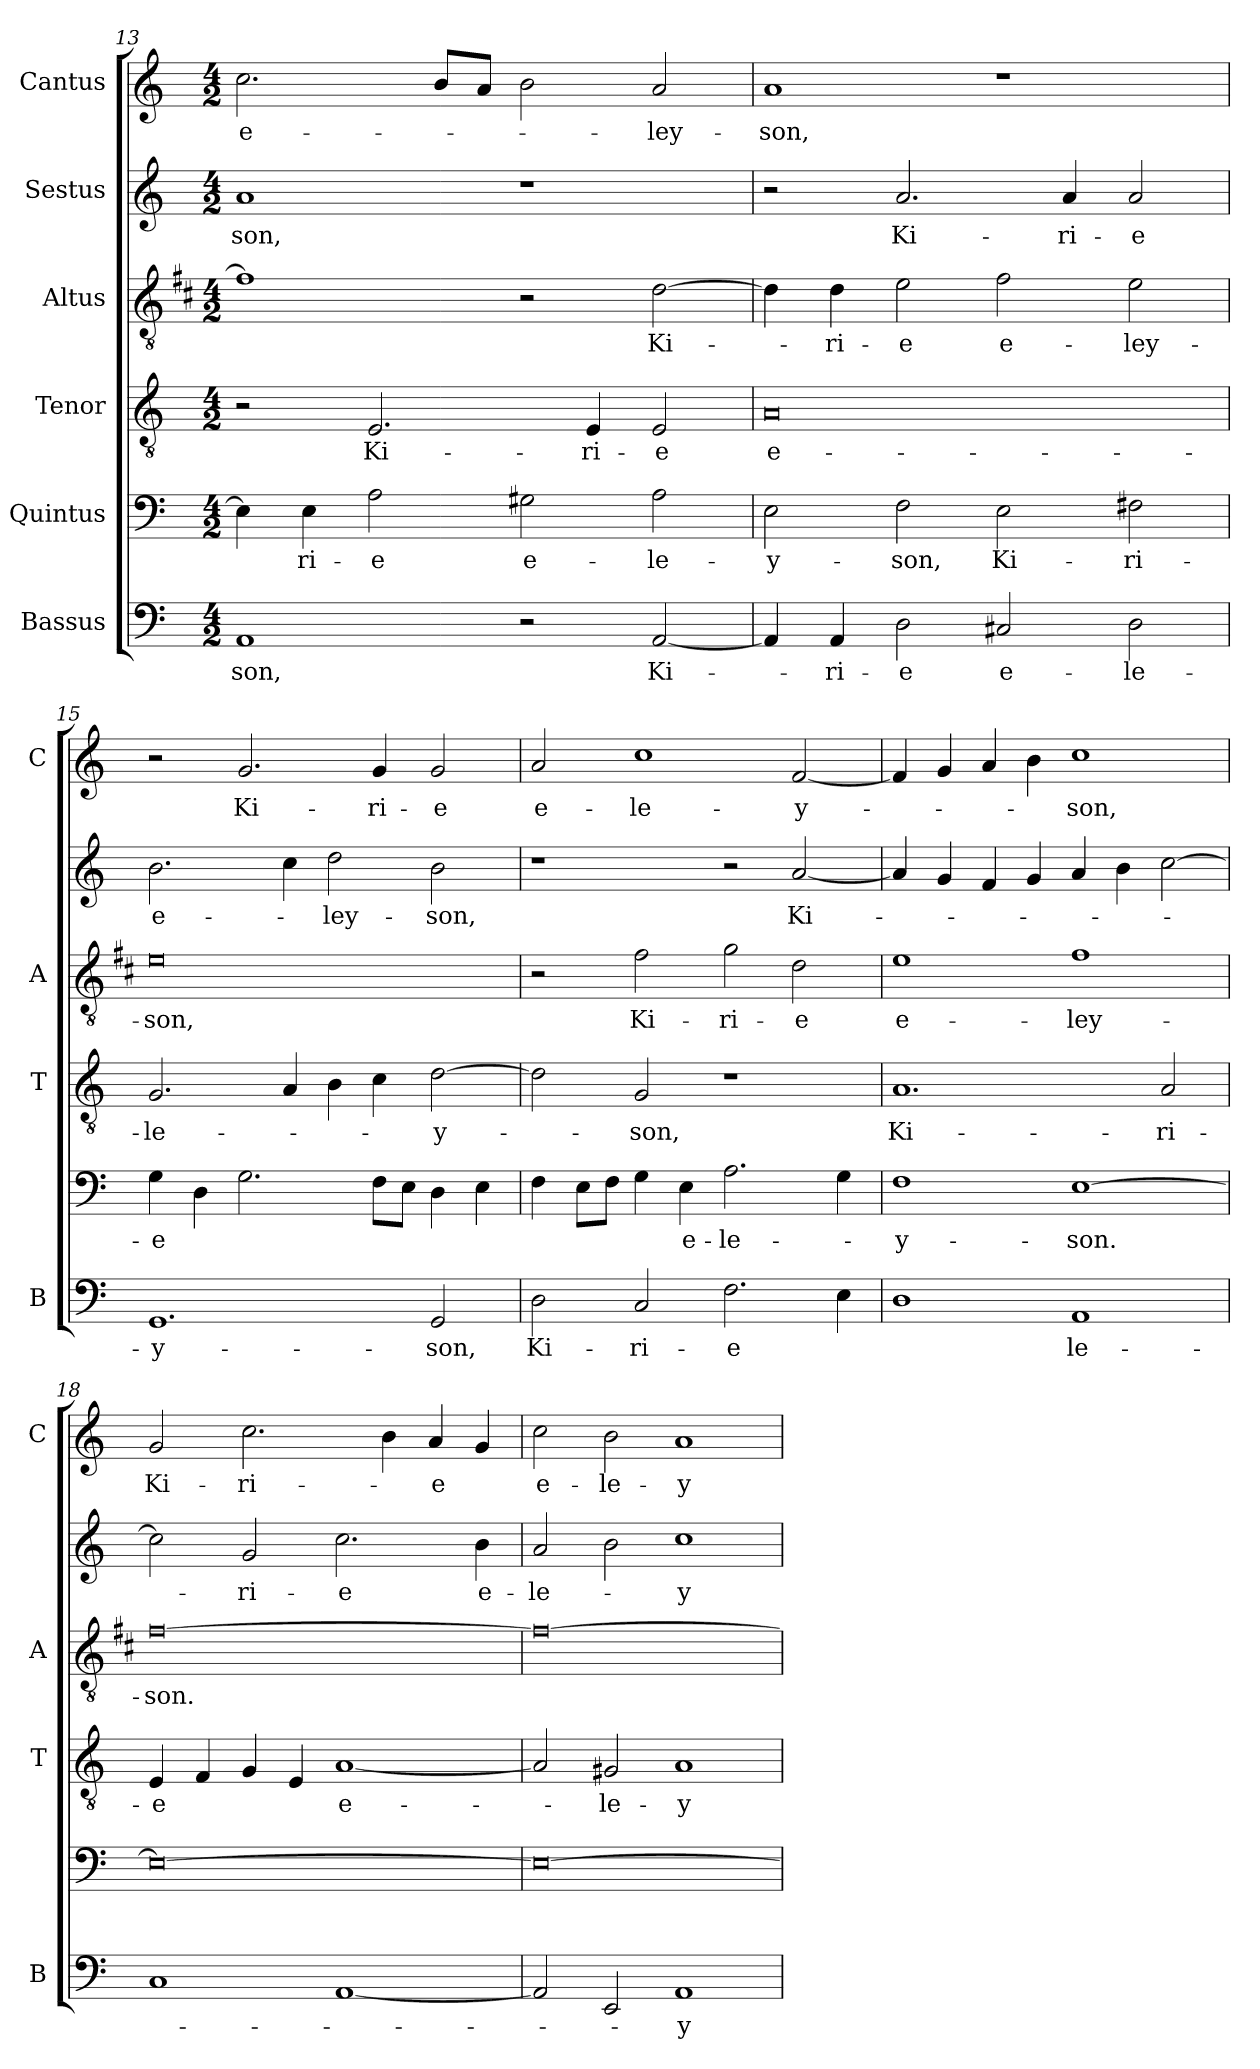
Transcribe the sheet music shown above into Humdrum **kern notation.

**kern	**text	**kern	**text	**kern	**text	**kern	**text	**kern	**text	**kern	**text
*part6	*part6	*part5	*part5	*part4	*part4	*part3	*part3	*part2	*part2	*part1	*part1
*staff6	*staff6	*staff5	*staff5	*staff4	*staff4	*staff3	*staff3	*staff2	*staff2	*staff1	*staff1
*I"Bassus	*	*I"Quintus	*	*I"Tenor	*	*I"Altus	*	*I"Sestus	*	*I"Cantus	*
*I'B	*	*	*	*I'T	*	*I'A	*	*	*	*I'C	*
*clefF4	*	*clefF4	*	*clefGv2	*	*clefGv2	*	*clefG2	*	*clefG2	*
*	*	*	*	*	*	*ITrd1c2	*	*	*	*	*
*k[]	*	*k[]	*	*k[]	*	*k[]	*	*k[]	*	*k[]	*
*C:	*	*C:	*	*C:	*	*C:	*	*C:	*	*C:	*
*M4/2	*	*M4/2	*	*M4/2	*	*M4/2	*	*M4/2	*	*M4/2	*
=13	=13	=13	=13	=13	=13	=13	=13	=13	=13	=13	=13
!	!LO:LY:b	!	!	!	!	!	!	!	!LO:LY:b	!	!LO:LY:b
1AA	-son,	4E\]	.	2r	.	1e]	.	1a	-son,	2.cc\	e-
!	!	!	!LO:LY:b	!	!	!	!	!	!	!	!
.	.	4E\	-ri-	.	.	.	.	.	.	.	.
!	!	!	!LO:LY:b	!	!LO:LY:b	!	!	!	!	!	!
.	.	2A\	-e	2.E/	Ki-	.	.	.	.	.	.
.	.	.	.	.	.	.	.	.	.	8b/L	.
.	.	.	.	.	.	.	.	.	.	8a/J	.
!	!	!	!LO:LY:b	!	!	!	!	!	!	!	!
2r	.	2G#X\	e-	.	.	2r	.	1r	.	2b\	.
!	!	!	!	!	!LO:LY:b	!	!	!	!	!	!
.	.	.	.	4E/	-ri-	.	.	.	.	.	.
!	!LO:LY:b	!	!LO:LY:b	!	!LO:LY:b	!	!LO:LY:b	!	!	!	!LO:LY:b
[2AA/	Ki-	2A\	-le-	2E/	-e	[2c\	Ki-	.	.	2a/	-ley-
=14	=14	=14	=14	=14	=14	=14	=14	=14	=14	=14	=14
!	!	!	!LO:LY:b	!	!LO:LY:b	!	!	!	!	!	!LO:LY:b
4AA/]	.	2E\	-y-	0A	e-	4c\]	.	2r	.	1a	-son,
!	!LO:LY:b	!	!	!	!	!	!LO:LY:b	!	!	!	!
4AA/	-ri-	.	.	.	.	4c\	-ri-	.	.	.	.
!	!LO:LY:b	!	!LO:LY:b	!	!	!	!LO:LY:b	!	!LO:LY:b	!	!
2D\	-e	2F\	-son,	.	.	2d\	-e	2.a/	Ki-	.	.
!	!LO:LY:b	!	!LO:LY:b	!	!	!	!LO:LY:b	!	!	!	!
2C#X/	e-	2E\	Ki-	.	.	2e\	e-	.	.	1r	.
!	!	!	!	!	!	!	!	!	!LO:LY:b	!	!
.	.	.	.	.	.	.	.	4a/	-ri-	.	.
!	!LO:LY:b	!	!LO:LY:b	!	!	!	!LO:LY:b	!	!LO:LY:b	!	!
2D\	-le-	2F#X\	-ri-	.	.	2d\	-ley-	2a/	-e	.	.
=15	=15	=15	=15	=15	=15	=15	=15	=15	=15	=15	=15
!	!LO:LY:b	!	!LO:LY:b	!	!LO:LY:b	!	!LO:LY:b	!	!LO:LY:b	!	!
1.GG	-y-	4G\	-e	2.G/	-le-	0d	-son,	2.b\	e-	2r	.
.	.	4D\	.	.	.	.	.	.	.	.	.
!	!	!	!	!	!	!	!	!	!	!	!LO:LY:b
.	.	2.G\	.	.	.	.	.	.	.	2.g/	Ki-
.	.	.	.	4A/	.	.	.	4cc\	.	.	.
!	!	!	!	!	!	!	!	!	!LO:LY:b	!	!
.	.	.	.	4B\	.	.	.	2dd\	-ley-	.	.
!	!	!	!	!	!	!	!	!	!	!	!LO:LY:b
.	.	8F\L	.	4c\	.	.	.	.	.	4g/	-ri-
.	.	8E\J	.	.	.	.	.	.	.	.	.
!	!LO:LY:b	!	!	!	!LO:LY:b	!	!	!	!LO:LY:b	!	!LO:LY:b
2GG/	-son,	4D\	.	[2d\	-y-	.	.	2b\	-son,	2g/	-e
.	.	4E\	.	.	.	.	.	.	.	.	.
=16	=16	=16	=16	=16	=16	=16	=16	=16	=16	=16	=16
!	!LO:LY:b	!	!	!	!	!	!	!	!	!	!LO:LY:b
2D\	Ki-	4F\	.	2d\]	.	2r	.	1r	.	2a/	e-
.	.	8E\L	.	.	.	.	.	.	.	.	.
.	.	8F\J	.	.	.	.	.	.	.	.	.
!	!LO:LY:b	!	!	!	!LO:LY:b	!	!LO:LY:b	!	!	!	!LO:LY:b
2C/	-ri-	4G\	.	2G/	-son,	2e\	Ki-	.	.	1cc	-le-
!	!	!	!LO:LY:b	!	!	!	!	!	!	!	!
.	.	4E\	e-	.	.	.	.	.	.	.	.
!	!LO:LY:b	!	!LO:LY:b	!	!	!	!LO:LY:b	!	!	!	!
2.F\	-e	2.A\	-le-	1r	.	2f\	-ri-	2r	.	.	.
!	!	!	!	!	!	!	!LO:LY:b	!	!LO:LY:b	!	!LO:LY:b
.	.	.	.	.	.	2c\	-e	[2a/	Ki-	[2f/	-y-
4E\	.	4G\	.	.	.	.	.	.	.	.	.
!!LO:LB:g=z
=17	=17	=17	=17	=17	=17	=17	=17	=17	=17	=17	=17
!	!	!	!LO:LY:b	!	!LO:LY:b	!	!LO:LY:b	!	!	!	!
1D	.	1F	-y-	1.A	Ki-	1d	e-	4a/]	.	4f/]	.
.	.	.	.	.	.	.	.	4g/	.	4g/	.
.	.	.	.	.	.	.	.	4f/	.	4a/	.
.	.	.	.	.	.	.	.	4g/	.	4b\	.
!	!LO:LY:b	!	!LO:LY:b	!	!	!	!LO:LY:b	!	!	!	!LO:LY:b
1AA	le-	[1E	-son.	.	.	1e	-ley-	4a/	.	1cc	-son,
.	.	.	.	.	.	.	.	4b\	.	.	.
!	!	!	!	!	!LO:LY:b	!	!	!	!	!	!
.	.	.	.	2A/	-ri-	.	.	[2cc\	.	.	.
=18	=18	=18	=18	=18	=18	=18	=18	=18	=18	=18	=18
!	!	!	!	!	!LO:LY:b	!	!LO:LY:b	!	!	!	!LO:LY:b
1C	.	0E_	.	4E/	-e	[0e	-son.	2cc\]	.	2g/	Ki-
.	.	.	.	4F/	.	.	.	.	.	.	.
!	!	!	!	!	!	!	!	!	!LO:LY:b	!	!LO:LY:b
.	.	.	.	4G/	.	.	.	2g/	-ri-	2.cc\	-ri-
.	.	.	.	4E/	.	.	.	.	.	.	.
!	!	!	!	!	!LO:LY:b	!	!	!	!LO:LY:b	!	!
[1AA	.	.	.	[1A	e-	.	.	2.cc\	-e	.	.
.	.	.	.	.	.	.	.	.	.	4b\	.
!	!	!	!	!	!	!	!	!	!	!	!LO:LY:b
.	.	.	.	.	.	.	.	.	.	4a/	-e
!	!	!	!	!	!	!	!	!	!LO:LY:b	!	!
.	.	.	.	.	.	.	.	4b\	e-	4g/	.
=19	=19	=19	=19	=19	=19	=19	=19	=19	=19	=19	=19
!	!	!	!	!	!	!	!	!	!LO:LY:b	!	!LO:LY:b
2AA/]	.	0E_	.	2A/]	.	0e_	.	2a/	-le-	2cc\	e-
!	!	!	!	!	!LO:LY:b	!	!	!	!	!	!LO:LY:b
2EE/	.	.	.	2G#X/	-le-	.	.	2b\	.	2b\	-le-
!	!LO:LY:b	!	!	!	!LO:LY:b	!	!	!	!LO:LY:b	!	!LO:LY:b
1AA	-y-	.	.	1A	-y-	.	.	1cc	-y-	1a	-y-
=	=	=	=	=	=	=	=	=	=	=	=
*-	*-	*-	*-	*-	*-	*-	*-	*-	*-	*-	*-
